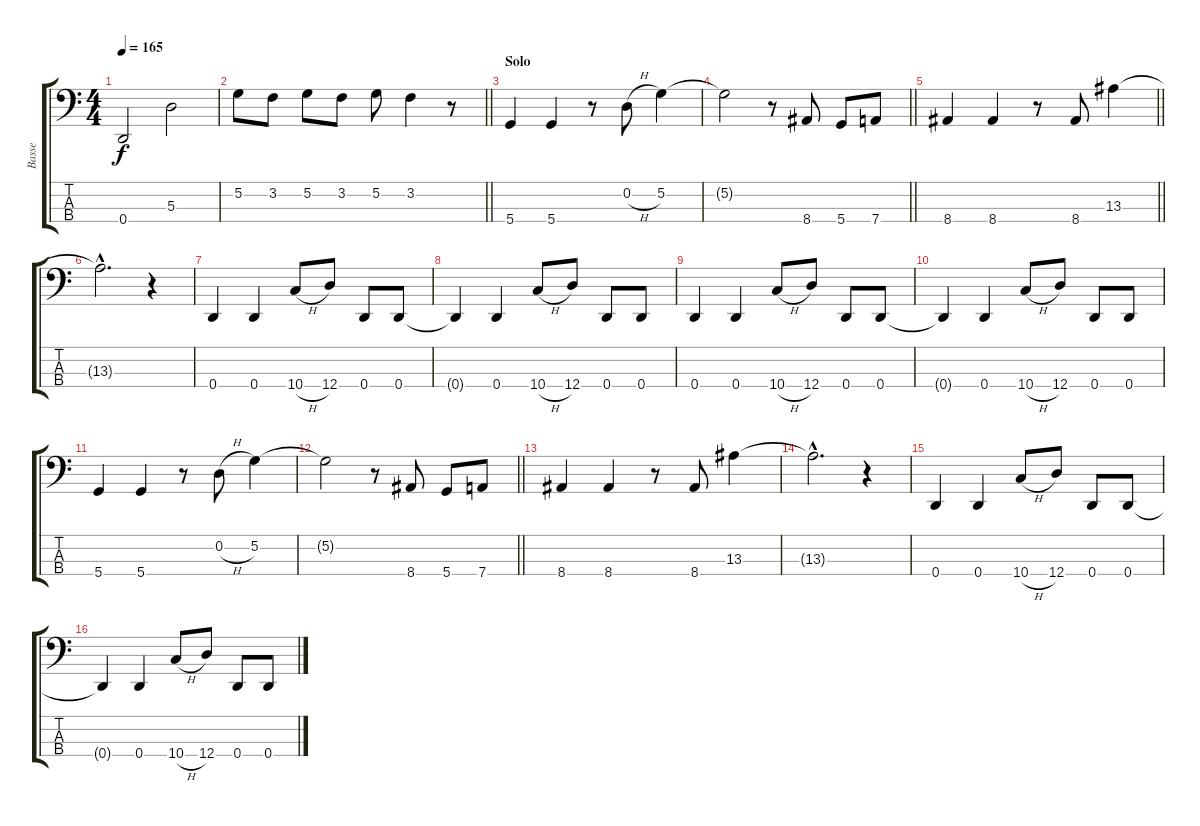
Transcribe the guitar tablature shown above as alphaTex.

\track ("Basse" "Basse") {instrument electricbassfinger}
\staff {score tabs}
\tuning (G2 D2 A1 D1) {hide}
\ts (4 4)
\tempo 165
\clef f4
\ks c
0.4.2{dy f} 5.3.2 |
\barLineRight lightlight
5.2.8 3.2.8 5.2.8 3.2.8 5.2.8 3.2.4 r.8 |
\section ("" "Solo")
5.4.4 5.4.4 r.8 0.2{h}.8 5.2.4 |
\barLineRight lightlight
5.2{t}.2 r.8 8.4.8 5.4.8 7.4.8 |
\barLineRight lightlight
8.4.4 8.4.4 r.8 8.4.8 13.3.4 |
13.3{hac t}.2{d} r.4 |
0.4.4 0.4.4 10.4{h}.8 12.4.8 0.4.8 0.4.8 |
0.4{t}.4 0.4.4 10.4{h}.8 12.4.8 0.4.8 0.4.8 |
0.4.4 0.4.4 10.4{h}.8 12.4.8 0.4.8 0.4.8 |
0.4{t}.4 0.4.4 10.4{h}.8 12.4.8 0.4.8 0.4.8 |
5.4.4 5.4.4 r.8 0.2{h}.8 5.2.4 |
\barLineRight lightlight
5.2{t}.2 r.8 8.4.8 5.4.8 7.4.8 |
8.4.4 8.4.4 r.8 8.4.8 13.3.4 |
13.3{hac t}.2{d} r.4 |
0.4.4 0.4.4 10.4{h}.8 12.4.8 0.4.8 0.4.8 |
0.4{t}.4 0.4.4 10.4{h}.8 12.4.8 0.4.8 0.4.8
